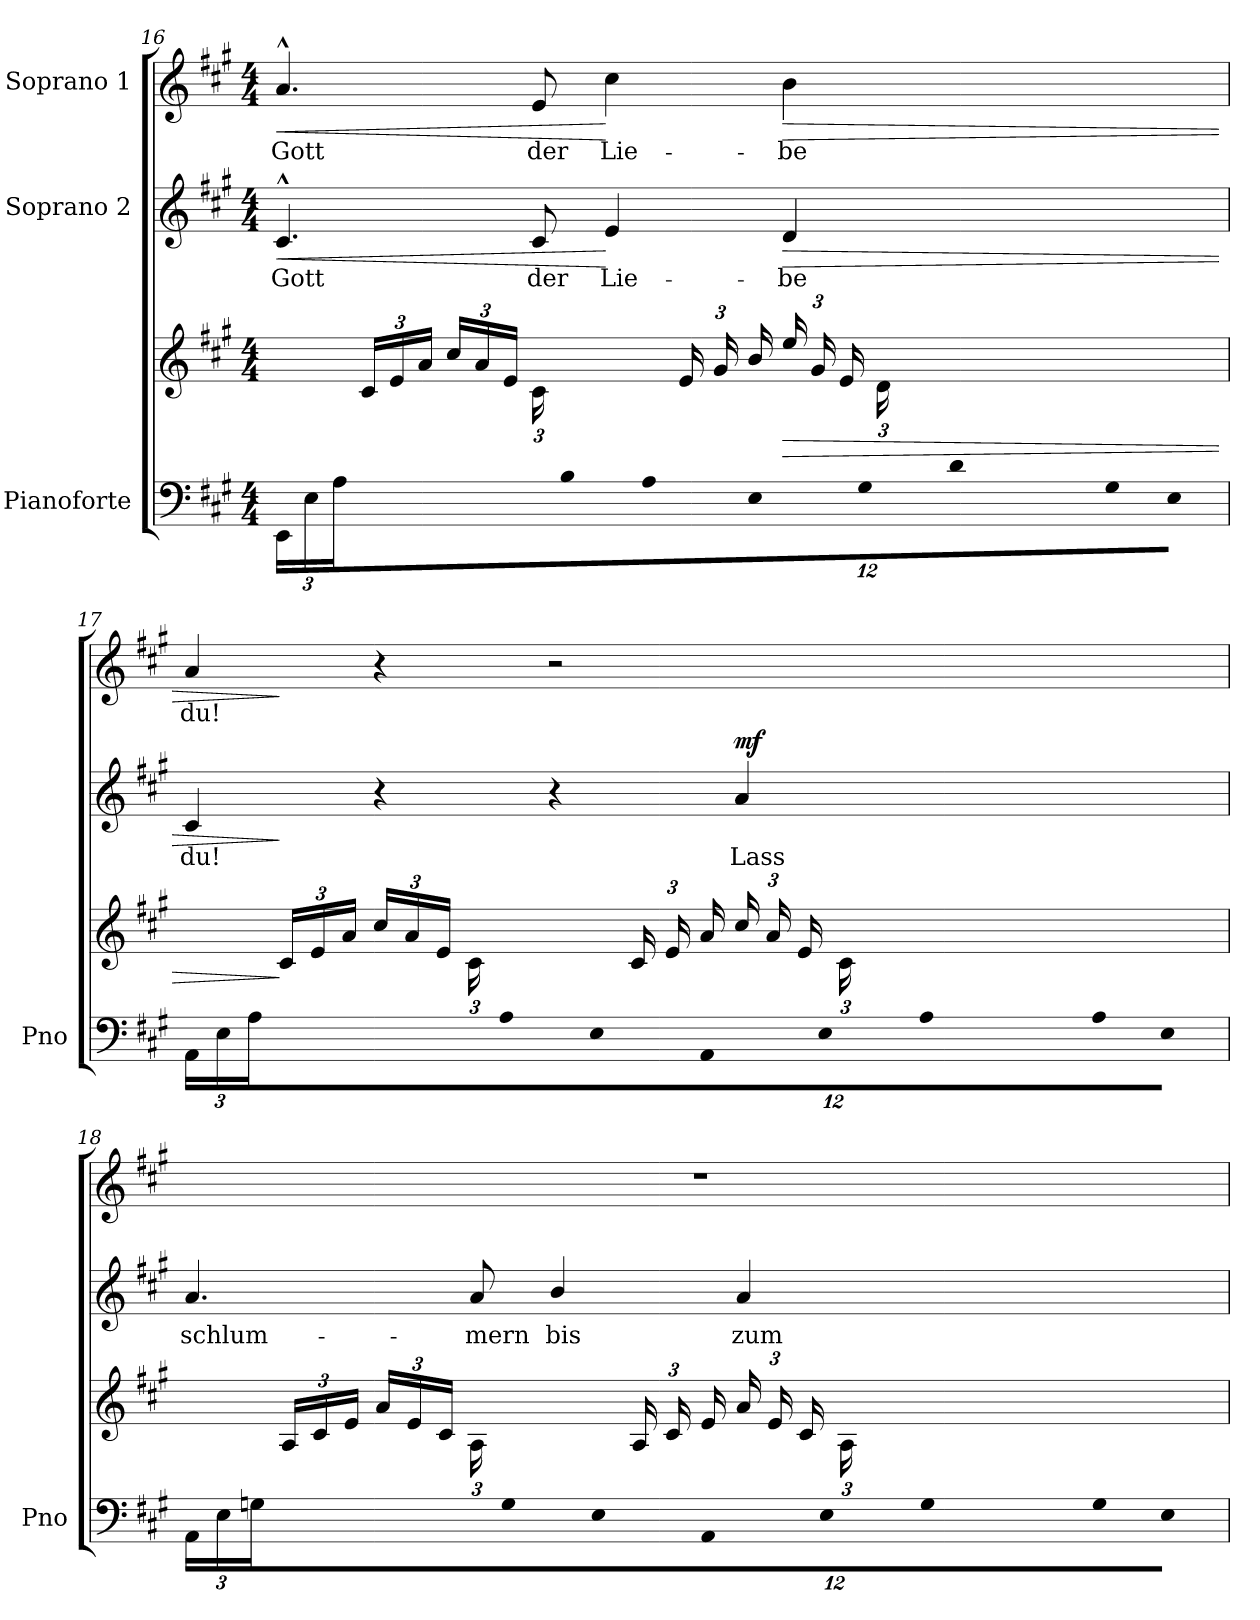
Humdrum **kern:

**kern	**kern	**dynam	**kern	**text	**dynam	**kern	**text	**dynam
*part3	*part3	*part3	*part2	*part2	*part2	*part1	*part1	*part1
*staff4	*staff3	*staff3/4	*staff2	*staff2	*staff2	*staff1	*staff1	*staff1
*I"Pianoforte	*	*	*I"Soprano 2	*	*	*I"Soprano 1	*	*
*I'Pno	*	*	*	*	*	*	*	*
*clefF4	*clefG2	*	*clefG2	*	*	*clefG2	*	*
*k[f#c#g#]	*k[f#c#g#]	*	*k[f#c#g#]	*	*	*k[f#c#g#]	*	*
*M4/4	*M4/4	*	*M4/4	*	*	*M4/4	*	*
*Xbrackettup	*	*	*	*	*	*	*	*
=16	=16	=16	=16	=16	=16	=16	=16	=16
*^	*	*	*	*	*	*	*	*
!	!	!	!	!	!LO:LY:b	!LO:HP:b	!	!LO:LY:b	!LO:HP:b
24EE\LL	1rGGyy	8ryy	.	4.c#^^/	Gott	<	4.a^^/	Gott	<
24E\	.	.	.	.	.	.	.	.	.
24A\JJ	.	.	.	.	.	.	.	.	.
*	*	*Xbrackettup	*	*	*	*	*	*	*
24%7ryy	.	24c#/LL	.	.	.	.	.	.	.
.	.	24e/	.	.	.	.	.	.	.
.	.	24a/JJ	.	.	.	.	.	.	.
.	.	24cc#/LL	.	.	.	.	.	.	.
.	.	24a/	.	.	.	.	.	.	.
.	.	24e/JJ	.	.	.	.	.	.	.
!	!	!	!	!	!LO:LY:b	!	!	!LO:LY:b	!
.	.	24c#\LL	.	8c#/	der	.	8e/	der	.
24B/	.	24%5ryy	.	.	.	.	.	.	.
24A/JJ	.	.	.	.	.	.	.	.	.
!	!	!	!	!	!LO:LY:b	!	!	!LO:LY:b	!
24E\LL	.	.	.	4e/	Lie-	[	4cc#\	Lie-	[
24G#\	.	.	.	.	.	.	.	.	.
24d\JJ	.	.	.	.	.	.	.	.	.
24%7ryy	.	24e/LL	.	.	.	.	.	.	.
.	.	24g#/	.	.	.	.	.	.	.
.	.	24b/JJ	.	.	.	.	.	.	.
!	!	!	!LO:HP:b	!	!LO:LY:b	!LO:HP:b	!	!LO:LY:b	!LO:HP:b
.	.	24ee/LL	>	4d/	-be	>	4b\	-be	>
.	.	24g#/	.	.	.	.	.	.	.
.	.	24e/JJ	.	.	.	.	.	.	.
.	.	24d\LL	.	.	.	.	.	.	.
24G#/	.	12ryy	.	.	.	.	.	.	.
24E/JJ	.	.	.	.	.	.	.	.	.
!!LO:LB:g=z
=17	=17	=17	=17	=17	=17	=17	=17	=17	=17
!	!	!	!	!	!LO:LY:b	!	!	!LO:LY:b	!
*	*	*	*	*^	*	*	*^	*	*
24AA\LL	1rGGyy	8ryy	.	4c#/	8ryy	du!	.	4a/	8ryy	du!	.
24E\	.	.	.	.	.	.	.	.	.	.	.
24A\JJ	.	.	.	.	.	.	.	.	.	.	.
24%7ryy	.	24c#/LL	]	.	8ryy	.	]	.	8ryy	.	]
.	.	24e/	.	.	.	.	.	.	.	.	.
.	.	24a/JJ	.	.	.	.	.	.	.	.	.
.	.	24cc#/LL	.	4r	4rgyy	.	.	4r	4rgyy	.	.
.	.	24a/	.	.	.	.	.	.	.	.	.
.	.	24e/JJ	.	.	.	.	.	.	.	.	.
.	.	24c#\LL	.	.	.	.	.	.	.	.	.
24A/	.	24%5ryy	.	.	.	.	.	.	.	.	.
24E/JJ	.	.	.	.	.	.	.	.	.	.	.
24AA\LL	.	.	.	4r	2rgyy	.	.	2r	2rgyy	.	.
24E\	.	.	.	.	.	.	.	.	.	.	.
24A\JJ	.	.	.	.	.	.	.	.	.	.	.
24%7ryy	.	24c#/LL	.	.	.	.	.	.	.	.	.
.	.	24e/	.	.	.	.	.	.	.	.	.
.	.	24a/JJ	.	.	.	.	.	.	.	.	.
!	!	!	!	!	!	!LO:LY:b	!LO:DY:a	!	!	!	!
.	.	24cc#/LL	.	4a/	.	Lass	mf	.	.	.	.
.	.	24a/	.	.	.	.	.	.	.	.	.
.	.	24e/JJ	.	.	.	.	.	.	.	.	.
.	.	24c#\LL	.	.	.	.	.	.	.	.	.
24A/	.	12ryy	.	.	.	.	.	.	.	.	.
24E/JJ	.	.	.	.	.	.	.	.	.	.	.
*	*	*	*	*v	*v	*	*	*	*	*	*
*	*	*	*	*	*	*	*v	*v	*	*
=18	=18	=18	=18	=18	=18	=18	=18	=18	=18
!	!	!	!	!	!LO:LY:b	!	!	!	!
24AA\LL	1rGGyy	8ryy	.	4.a/	schlum-	.	1r	.	.
24E\	.	.	.	.	.	.	.	.	.
24Gn\JJ	.	.	.	.	.	.	.	.	.
24%7ryy	.	24A/LL	.	.	.	.	.	.	.
.	.	24c#/	.	.	.	.	.	.	.
.	.	24e/JJ	.	.	.	.	.	.	.
.	.	24a/LL	.	.	.	.	.	.	.
.	.	24e/	.	.	.	.	.	.	.
.	.	24c#/JJ	.	.	.	.	.	.	.
!	!	!	!	!	!LO:LY:b	!	!	!	!
.	.	24A\LL	.	8a/	-mern	.	.	.	.
24G/	.	24%5ryy	.	.	.	.	.	.	.
24E/JJ	.	.	.	.	.	.	.	.	.
!	!	!	!	!	!LO:LY:b	!	!	!	!
24AA\LL	.	.	.	4b/	bis	.	.	.	.
24E\	.	.	.	.	.	.	.	.	.
24G\JJ	.	.	.	.	.	.	.	.	.
24%7ryy	.	24A/LL	.	.	.	.	.	.	.
.	.	24c#/	.	.	.	.	.	.	.
.	.	24e/JJ	.	.	.	.	.	.	.
!	!	!	!	!	!LO:LY:b	!	!	!	!
.	.	24a/LL	.	4a/	zum	.	.	.	.
.	.	24e/	.	.	.	.	.	.	.
.	.	24c#/JJ	.	.	.	.	.	.	.
.	.	24A\LL	.	.	.	.	.	.	.
24G/	.	12ryy	.	.	.	.	.	.	.
24E/JJ	.	.	.	.	.	.	.	.	.
*v	*v	*	*	*	*	*	*	*	*
=	=	=	=	=	=	=	=	=
*-	*-	*-	*-	*-	*-	*-	*-	*-
